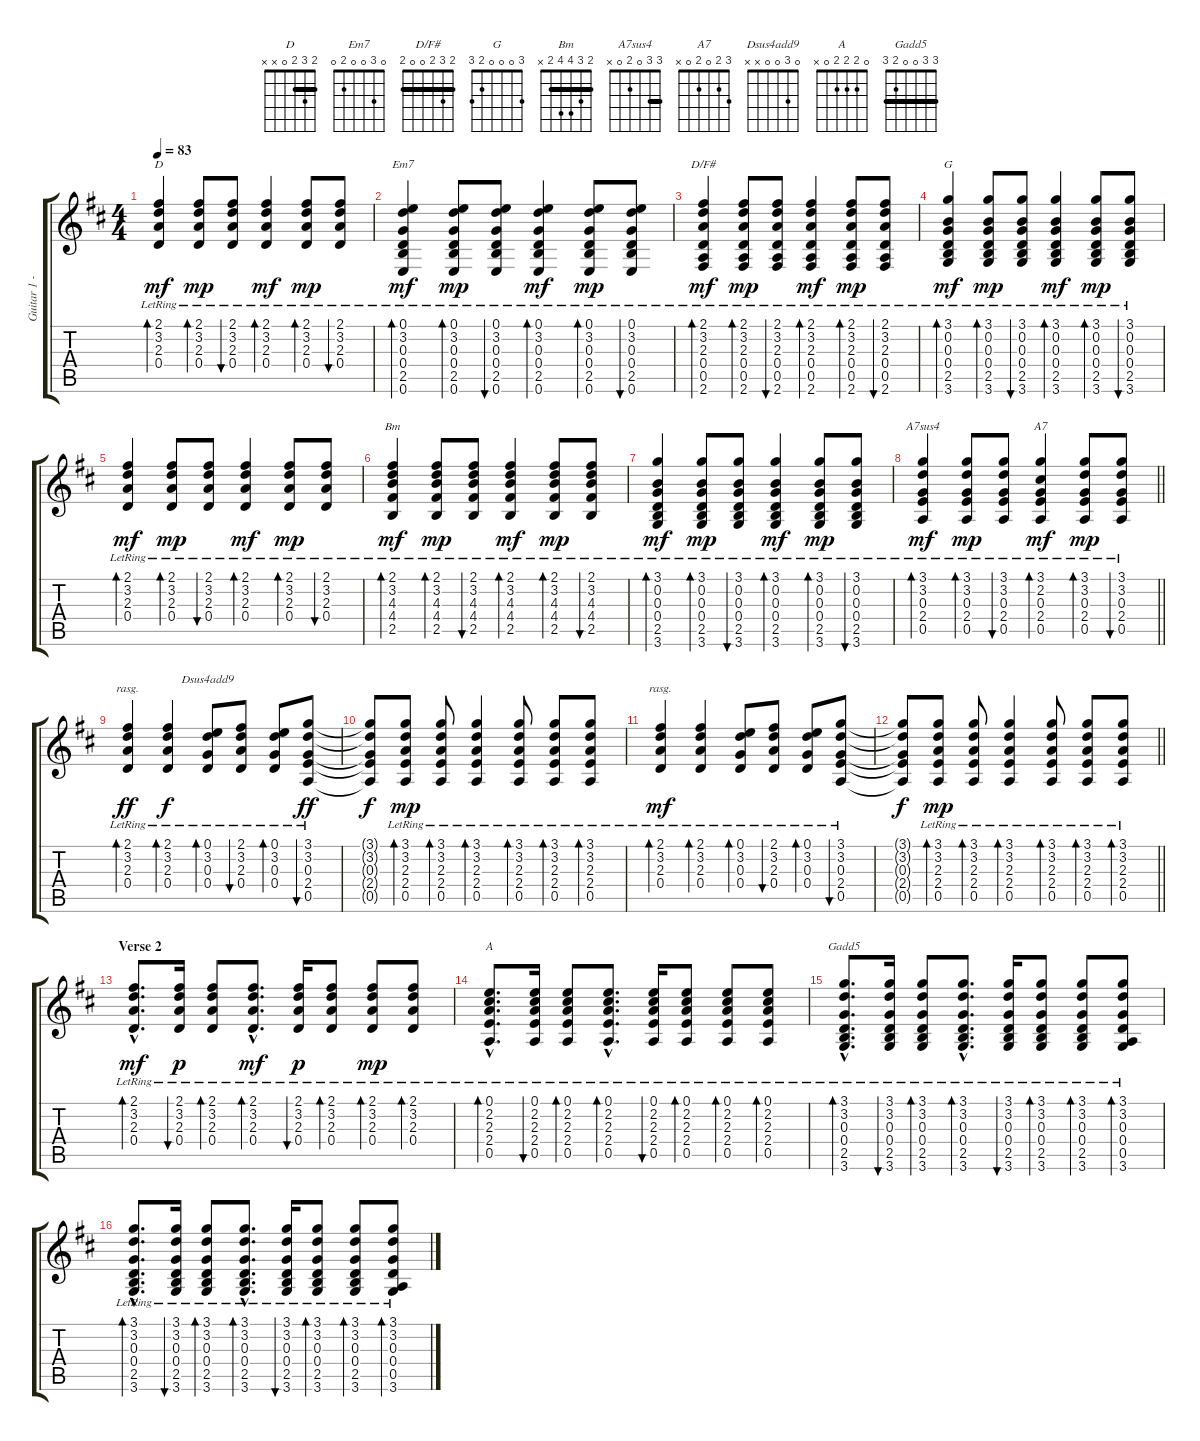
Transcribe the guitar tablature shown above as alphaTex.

\track ("Guitar 1 - Frey" "Guitar 1 -") {instrument acousticguitarsteel}
\staff {score tabs}
\tuning (E4 B3 G3 D3 A2 E2) {hide}
\chord ("D" 2 3 2 0 x x) {barre 2}
\chord ("Em7" 0 3 0 0 2 0)
\chord ("D/F#" 2 3 2 0 0 2) {barre 2}
\chord ("G" 3 0 0 0 2 3)
\chord ("Bm" 2 3 4 4 2 x) {barre 2}
\chord ("A7sus4" 3 3 0 2 0 x) {barre 3}
\chord ("A7" 3 2 0 2 0 x)
\chord ("Dsus4add9" 0 3 0 0 x x)
\chord ("A" 0 2 2 2 0 x)
\chord ("Gadd5" 3 3 0 0 2 3) {barre 3}
\ts (4 4)
\tempo 83
\clef g2
\ks d
(2.1{lr} 3.2{lr} 2.3{lr} 0.4{lr}).4{bd 30 ch "D" dy mf} (2.1{lr} 3.2{lr} 2.3{lr} 0.4{lr}).8{bd 30 dy mp} (2.1{lr} 3.2{lr} 2.3{lr} 0.4{lr}).8{bu 30} (2.1{lr} 3.2{lr} 2.3{lr} 0.4{lr}).4{bd 30 dy mf} (2.1{lr} 3.2{lr} 2.3{lr} 0.4{lr}).8{bd 30 dy mp} (2.1{lr} 3.2{lr} 2.3{lr} 0.4{lr}).8{bu 30} |
(0.1{lr} 3.2{lr} 0.3{lr} 0.4{lr} 2.5{lr} 0.6{lr}).4{bd 30 ch "Em7" dy mf} (0.1{lr} 3.2{lr} 0.3{lr} 0.4{lr} 2.5{lr} 0.6{lr}).8{bd 30 dy mp} (0.1{lr} 3.2{lr} 0.3{lr} 0.4{lr} 2.5{lr} 0.6{lr}).8{bu 30} (0.1{lr} 3.2{lr} 0.3{lr} 0.4{lr} 2.5{lr} 0.6{lr}).4{bd 30 dy mf} (0.1{lr} 3.2{lr} 0.3{lr} 0.4{lr} 2.5{lr} 0.6{lr}).8{bd 30 dy mp} (0.1{lr} 3.2{lr} 0.3{lr} 0.4{lr} 2.5{lr} 0.6{lr}).8{bu 30} |
(2.1{lr} 3.2{lr} 2.3{lr} 0.4{lr} 0.5{lr} 2.6{lr}).4{bd 30 ch "D/F#" dy mf} (2.1{lr} 3.2{lr} 2.3{lr} 0.4{lr} 0.5{lr} 2.6{lr}).8{bd 30 dy mp} (2.1{lr} 3.2{lr} 2.3{lr} 0.4{lr} 0.5{lr} 2.6{lr}).8{bu 30} (2.1{lr} 3.2{lr} 2.3{lr} 0.4{lr} 0.5{lr} 2.6{lr}).4{bd 30 dy mf} (2.1{lr} 3.2{lr} 2.3{lr} 0.4{lr} 0.5{lr} 2.6{lr}).8{bd 30 dy mp} (2.1{lr} 3.2{lr} 2.3{lr} 0.4{lr} 0.5{lr} 2.6{lr}).8{bu 30} |
(3.1{lr} 0.2{lr} 0.3{lr} 0.4{lr} 2.5{lr} 3.6{lr}).4{bd 30 ch "G" dy mf} (3.1{lr} 0.2{lr} 0.3{lr} 0.4{lr} 2.5{lr} 3.6{lr}).8{bd 30 dy mp} (3.1{lr} 0.2{lr} 0.3{lr} 0.4{lr} 2.5{lr} 3.6{lr}).8{bu 30} (3.1{lr} 0.2{lr} 0.3{lr} 0.4{lr} 2.5{lr} 3.6{lr}).4{bd 30 dy mf} (3.1{lr} 0.2{lr} 0.3{lr} 0.4{lr} 2.5{lr} 3.6{lr}).8{bd 30 dy mp} (3.1{lr} 0.2{lr} 0.3{lr} 0.4{lr} 2.5{lr} 3.6{lr}).8{bu 30} |
(2.1{lr} 3.2{lr} 2.3{lr} 0.4{lr}).4{bd 30 dy mf} (2.1{lr} 3.2{lr} 2.3{lr} 0.4{lr}).8{bd 30 dy mp} (2.1{lr} 3.2{lr} 2.3{lr} 0.4{lr}).8{bu 30} (2.1{lr} 3.2{lr} 2.3{lr} 0.4{lr}).4{bd 30 dy mf} (2.1{lr} 3.2{lr} 2.3{lr} 0.4{lr}).8{bd 30 dy mp} (2.1{lr} 3.2{lr} 2.3{lr} 0.4{lr}).8{bu 30} |
(2.1{lr} 3.2{lr} 4.3{lr} 4.4{lr} 2.5{lr}).4{bd 30 ch "Bm" dy mf} (2.1{lr} 3.2{lr} 4.3{lr} 4.4{lr} 2.5{lr}).8{bd 30 dy mp} (2.1{lr} 3.2{lr} 4.3{lr} 4.4{lr} 2.5{lr}).8{bu 30} (2.1{lr} 3.2{lr} 4.3{lr} 4.4{lr} 2.5{lr}).4{bd 30 dy mf} (2.1{lr} 3.2{lr} 4.3{lr} 4.4{lr} 2.5{lr}).8{bd 30 dy mp} (2.1{lr} 3.2{lr} 4.3{lr} 4.4{lr} 2.5{lr}).8{bu 30} |
(3.1{lr} 0.2{lr} 0.3{lr} 0.4{lr} 2.5{lr} 3.6{lr}).4{bd 30 dy mf} (3.1{lr} 0.2{lr} 0.3{lr} 0.4{lr} 2.5{lr} 3.6{lr}).8{bd 30 dy mp} (3.1{lr} 0.2{lr} 0.3{lr} 0.4{lr} 2.5{lr} 3.6{lr}).8{bu 30} (3.1{lr} 0.2{lr} 0.3{lr} 0.4{lr} 2.5{lr} 3.6{lr}).4{bd 30 dy mf} (3.1{lr} 0.2{lr} 0.3{lr} 0.4{lr} 2.5{lr} 3.6{lr}).8{bd 30 dy mp} (3.1{lr} 0.2{lr} 0.3{lr} 0.4{lr} 2.5{lr} 3.6{lr}).8{bu 30} |
\barLineRight lightlight
(3.1{lr} 3.2{lr} 0.3{lr} 2.4{lr} 0.5{lr}).4{bd 30 ch "A7sus4" dy mf} (3.1{lr} 3.2{lr} 0.3{lr} 2.4{lr} 0.5{lr}).8{bd 30 dy mp} (3.1{lr} 3.2{lr} 0.3{lr} 2.4{lr} 0.5{lr}).8{bu 30} (3.1{lr} 2.2{lr} 0.3{lr} 2.4{lr} 0.5{lr}).4{bd 30 ch "A7" dy mf} (3.1{lr} 3.2{lr} 0.3{lr} 2.4{lr} 0.5{lr}).8{bd 30 dy mp} (3.1{lr} 3.2{lr} 0.3{lr} 2.4{lr} 0.5{lr}).8{bu 30} |
(2.1{lr} 3.2{lr} 2.3{lr} 0.4{lr}).4{bd 60 rasg ii dy ff} (2.1{lr} 3.2{lr} 2.3{lr} 0.4{lr}).4{bd 30 dy f} (0.1{lr} 3.2{lr} 0.3{lr} 0.4{lr}).8{bd 30 ch "Dsus4add9"} (2.1{lr} 3.2{lr} 2.3{lr} 0.4{lr}).8{bu 30} (0.1{lr} 3.2{lr} 0.3{lr} 0.4{lr}).8{bd 30} (3.1{lr} 3.2{lr} 0.3{lr} 2.4{lr} 0.5{lr}).8{bu 30 dy ff} |
(3.1{t} 3.2{t} 0.3{t} 2.4{t} 0.5{t}).8{dy f} (3.1{lr} 3.2{lr} 2.3{lr} 2.4{lr} 0.5{lr}).8{bd 30 dy mp} (3.1{lr} 3.2{lr} 2.3{lr} 2.4{lr} 0.5{lr}).8{bd 30} (3.1{lr} 3.2{lr} 2.3{lr} 2.4{lr} 0.5{lr}).4{bd 30} (3.1{lr} 3.2{lr} 2.3{lr} 2.4{lr} 0.5{lr}).8{bd 30} (3.1{lr} 3.2{lr} 2.3{lr} 2.4{lr} 0.5{lr}).8{bd 30} (3.1{lr} 3.2{lr} 2.3{lr} 2.4{lr} 0.5{lr}).8{bd 30} |
(2.1{lr} 3.2{lr} 2.3{lr} 0.4{lr}).4{bd 60 rasg ii dy mf} (2.1{lr} 3.2{lr} 2.3{lr} 0.4{lr}).4{bd 30} (0.1{lr} 3.2{lr} 0.3{lr} 0.4{lr}).8{bd 30} (2.1{lr} 3.2{lr} 2.3{lr} 0.4{lr}).8{bu 30} (0.1{lr} 3.2{lr} 0.3{lr} 0.4{lr}).8{bd 30} (3.1{lr} 3.2{lr} 0.3{lr} 2.4{lr} 0.5{lr}).8{bu 30} |
\barLineRight lightlight
(3.1{t} 3.2{t} 0.3{t} 2.4{t} 0.5{t}).8{dy f} (3.1{lr} 3.2{lr} 2.3{lr} 2.4{lr} 0.5{lr}).8{bd 30 dy mp} (3.1{lr} 3.2{lr} 2.3{lr} 2.4{lr} 0.5{lr}).8{bd 30} (3.1{lr} 3.2{lr} 2.3{lr} 2.4{lr} 0.5{lr}).4{bd 30} (3.1{lr} 3.2{lr} 2.3{lr} 2.4{lr} 0.5{lr}).8{bd 30} (3.1{lr} 3.2{lr} 2.3{lr} 2.4{lr} 0.5{lr}).8{bd 30} (3.1{lr} 3.2{lr} 2.3{lr} 2.4{lr} 0.5{lr}).8{bd 30} |
\section ("" "Verse 2")
(2.1{hac lr} 3.2{hac lr} 2.3{hac lr} 0.4{hac lr}).8{d bd 30 dy mf} (2.1{lr} 3.2{lr} 2.3{lr} 0.4{lr}).16{bu 30 dy p} (2.1{lr} 3.2{lr} 2.3{lr} 0.4{lr}).8{bd 30} (2.1{hac lr} 3.2{hac lr} 2.3{hac lr} 0.4{hac lr}).8{d bd 30 dy mf} (2.1{lr} 3.2{lr} 2.3{lr} 0.4{lr}).16{bu 30 dy p} (2.1{lr} 3.2{lr} 2.3{lr} 0.4{lr}).8{bd 30} (2.1{lr} 3.2{lr} 2.3{lr} 0.4{lr}).8{bd 30 dy mp} (2.1{lr} 3.2{lr} 2.3{lr} 0.4{lr}).8{bd 30} |
(0.1{hac lr} 2.2{hac lr} 2.3{hac lr} 2.4{hac lr} 0.5{hac lr}).8{d bd 30 ch "A"} (0.1{lr} 2.2{lr} 2.3{lr} 2.4{lr} 0.5{lr}).16{bu 30} (0.1{lr} 2.2{lr} 2.3{lr} 2.4{lr} 0.5{lr}).8{bd 30} (0.1{hac lr} 2.2{hac lr} 2.3{hac lr} 2.4{hac lr} 0.5{hac lr}).8{d bd 30} (0.1{lr} 2.2{lr} 2.3{lr} 2.4{lr} 0.5{lr}).16{bu 30} (0.1{lr} 2.2{lr} 2.3{lr} 2.4{lr} 0.5{lr}).8{bd 30} (0.1{lr} 2.2{lr} 2.3{lr} 2.4{lr} 0.5{lr}).8{bd 30} (0.1{lr} 2.2{lr} 2.3{lr} 2.4{lr} 0.5{lr}).8{bd 30} |
(3.1{hac lr} 3.2{hac lr} 0.3{hac lr} 0.4{hac lr} 2.5{hac lr} 3.6{hac lr}).8{d bd 30 ch "Gadd5"} (3.1{lr} 3.2{lr} 0.3{lr} 0.4{lr} 2.5{lr} 3.6{lr}).16{bu 30} (3.1{lr} 3.2{lr} 0.3{lr} 0.4{lr} 2.5{lr} 3.6{lr}).8{bd 30} (3.1{hac lr} 3.2{hac lr} 0.3{hac lr} 0.4{hac lr} 2.5{hac lr} 3.6{hac lr}).8{d bd 30} (3.1{lr} 3.2{lr} 0.3{lr} 0.4{lr} 2.5{lr} 3.6{lr}).16{bu 30} (3.1{lr} 3.2{lr} 0.3{lr} 0.4{lr} 2.5{lr} 3.6{lr}).8{bd 30} (3.1{lr} 3.2{lr} 0.3{lr} 0.4{lr} 2.5{lr} 3.6{lr}).8{bd 30} (3.1{lr} 3.2{lr} 0.3{lr} 0.4{lr} 0.5{lr} 3.6{lr}).8{bd 30} |
(3.1{hac lr} 3.2{hac lr} 0.3{hac lr} 0.4{hac lr} 2.5{hac lr} 3.6{hac lr}).8{d bd 30} (3.1{lr} 3.2{lr} 0.3{lr} 0.4{lr} 2.5{lr} 3.6{lr}).16{bu 30} (3.1{lr} 3.2{lr} 0.3{lr} 0.4{lr} 2.5{lr} 3.6{lr}).8{bd 30} (3.1{hac lr} 3.2{hac lr} 0.3{hac lr} 0.4{hac lr} 2.5{hac lr} 3.6{hac lr}).8{d bd 30} (3.1{lr} 3.2{lr} 0.3{lr} 0.4{lr} 2.5{lr} 3.6{lr}).16{bu 30} (3.1{lr} 3.2{lr} 0.3{lr} 0.4{lr} 2.5{lr} 3.6{lr}).8{bd 30} (3.1{lr} 3.2{lr} 0.3{lr} 0.4{lr} 2.5{lr} 3.6{lr}).8{bd 30} (3.1{lr} 3.2{lr} 0.3{lr} 0.4{lr} 0.5{lr} 3.6{lr}).8{bd 30}
